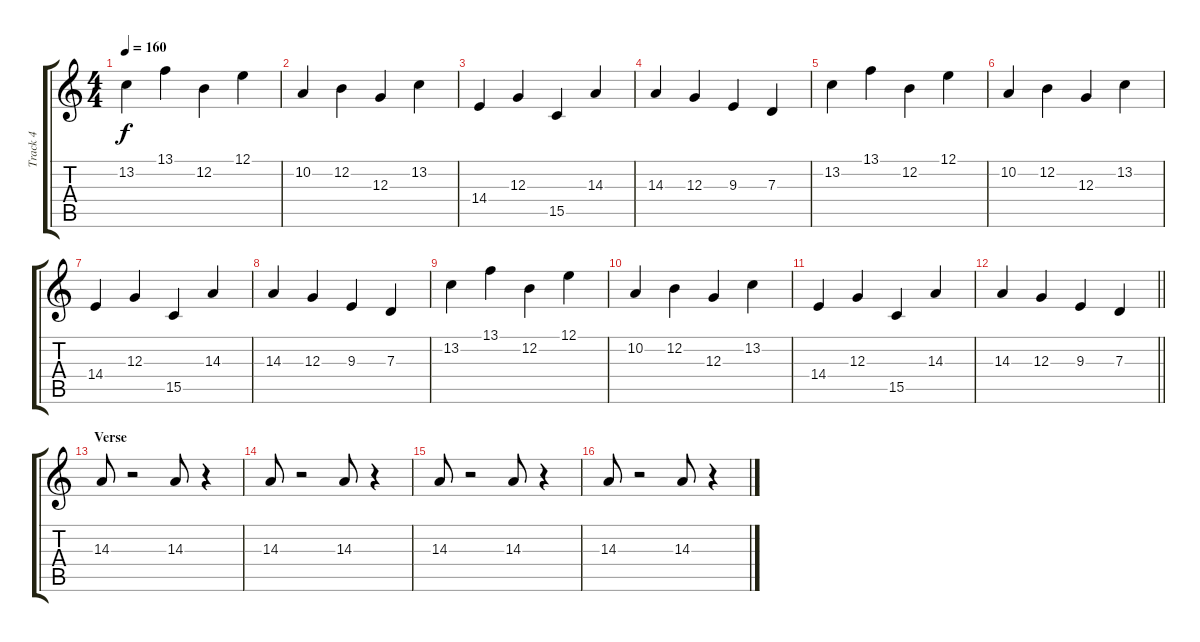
\track ("Track 4" "Track 4") {instrument lead1square}
\staff {score tabs}
\tuning (E4 B3 G3 D3 A2 E2) {hide}
\ts (4 4)
\tempo 160
\clef g2
\ks c
13.2.4{dy f} 13.1.4 12.2.4 12.1.4 |
10.2.4 12.2.4 12.3.4 13.2.4 |
14.4.4 12.3.4 15.5.4 14.3.4 |
14.3.4 12.3.4 9.3.4 7.3.4 |
13.2.4 13.1.4 12.2.4 12.1.4 |
10.2.4 12.2.4 12.3.4 13.2.4 |
14.4.4 12.3.4 15.5.4 14.3.4 |
14.3.4 12.3.4 9.3.4 7.3.4 |
13.2.4 13.1.4 12.2.4 12.1.4 |
10.2.4 12.2.4 12.3.4 13.2.4 |
14.4.4 12.3.4 15.5.4 14.3.4 |
\barLineRight lightlight
14.3.4 12.3.4 9.3.4 7.3.4 |
\section ("" "Verse")
14.3.8 r.2 14.3.8 r.4 |
14.3.8 r.2 14.3.8 r.4 |
14.3.8 r.2 14.3.8 r.4 |
14.3.8 r.2 14.3.8 r.4
